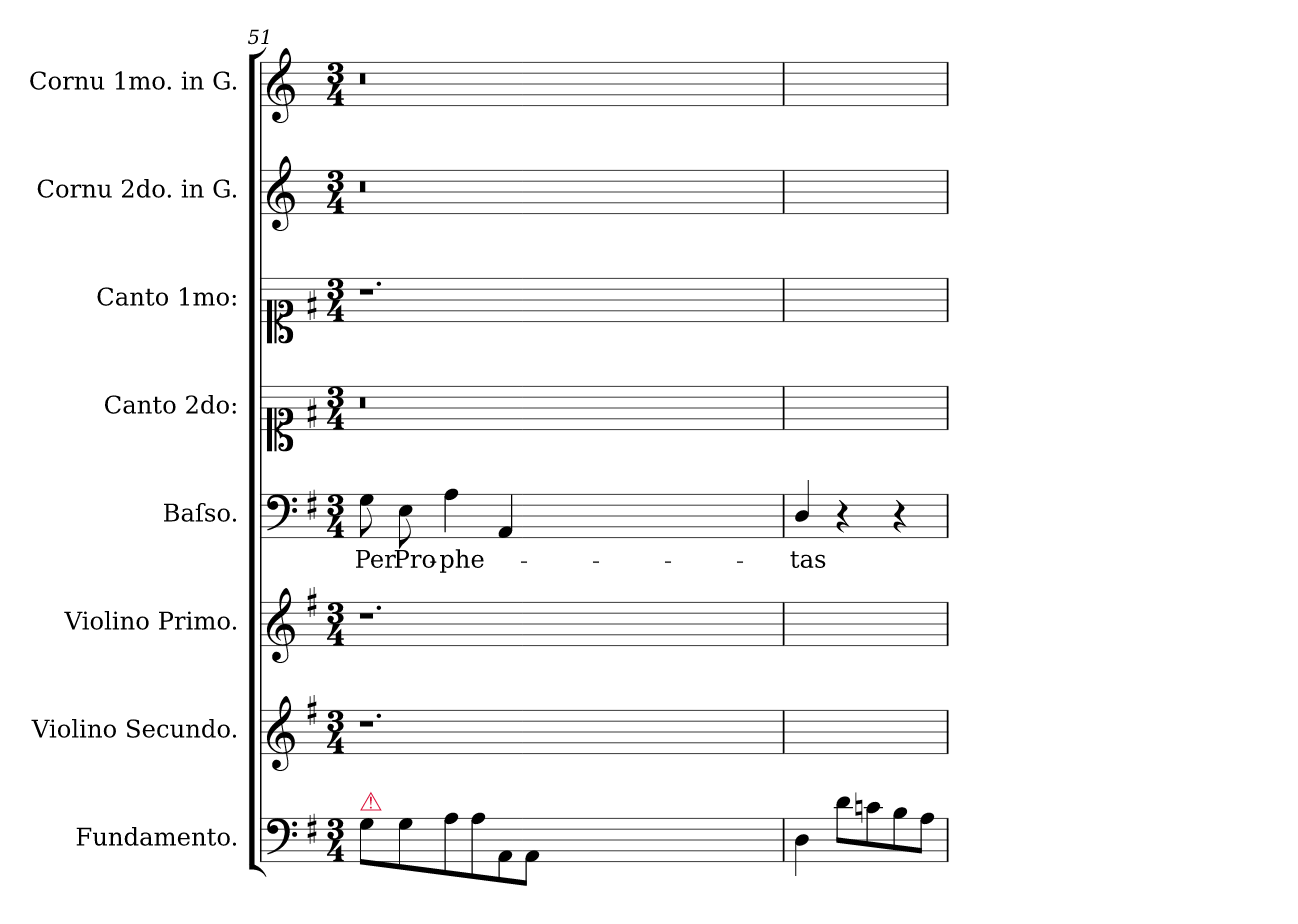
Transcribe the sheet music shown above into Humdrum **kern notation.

**kern	**kern	**kern	**kern	**text	**kern	**kern	**kern	**kern
*part8	*part7	*part6	*part5	*part5	*part4	*part3	*part2	*part1
*staff8	*staff7	*staff6	*staff5	*staff5	*staff4	*staff3	*staff2	*staff1
*I"Fundamento.	*I"Violino Secundo.	*I"Violino Primo.	*I"Baſso.	*	*I"Canto 2do:	*I"Canto 1mo:	*I"Cornu 2do. in G.	*I"Cornu 1mo. in G.
*	*I'vl 2	*I'vl 1	*I'B	*	*	*	*I'cor 2 in G	*I'cor 1 in G
*clefF4	*clefG2	*clefG2	*clefF4	*	*clefC1	*clefC1	*clefG2	*clefG2
*	*	*	*	*	*	*	*ITrd3c5	*ITrd3c5
*k[f#]	*k[f#]	*k[f#]	*k[f#]	*	*k[f#]	*k[f#]	*k[f#]	*k[f#]
*G:	*G:	*G:	*G:	*	*G:	*G:	*G:	*G:
*M3/4	*M3/4	*M3/4	*M3/4	*	*M3/4	*M3/4	*M3/4	*M3/4
=51	=51	=51	=51	=51	=51	=51	=51	=51
!LO:TX:a:color=crimson:t=⚠	!	!	!	!	!	!	!	!
8G\L	1.r	1.r	8G\	Per	0.r	1.r	0.r	0.r
8G\	.	.	8E\	Pro-	.	.	.	.
8A\	.	.	4A\	-phe-	.	.	.	.
8A\	.	.	.	.	.	.	.	.
8AA/	.	.	4AA/	.	.	.	.	.
8AA/J	.	.	.	.	.	.	.	.
0ryy	.	.	0ryy	.	.	.	.	.
.	1.ryy	1.ryy	.	.	.	1.ryy	.	.
4ryy	.	.	4ryy	.	.	.	.	.
=52	=52	=52	=52	=52	=52	=52	=52	=52
4D\	2.ryy	2.ryy	4D/	-tas	2.ryy	2.ryy	2.ryy	2.ryy
8d\L	.	.	4r	.	.	.	.	.
8cn\	.	.	.	.	.	.	.	.
8B\	.	.	4r	.	.	.	.	.
8A\J	.	.	.	.	.	.	.	.
=	=	=	=	=	=	=	=	=
*-	*-	*-	*-	*-	*-	*-	*-	*-
